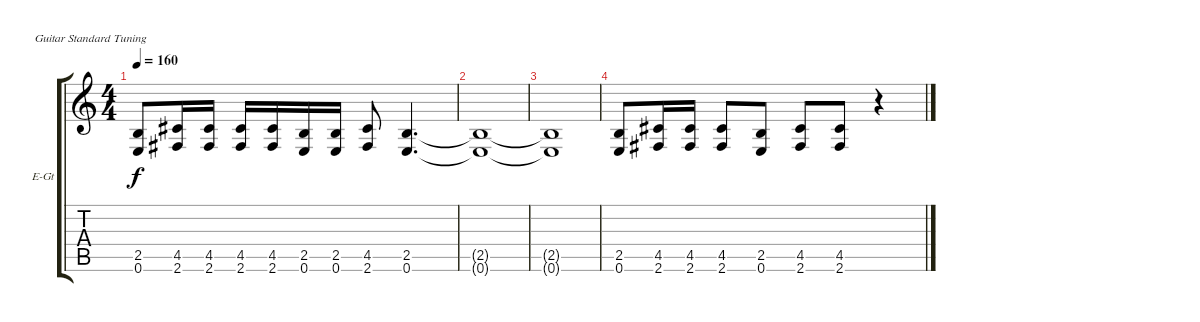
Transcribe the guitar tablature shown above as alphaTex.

\bracketExtendMode groupsimilarinstruments
\firstSystemTrackNameOrientation horizontal
\otherSystemsTrackNameOrientation horizontal
\track ("Gtr. I Rhytm" "E-Gt") {instrument overdrivenguitar}
\staff {score tabs}
\tuning (E4 B3 G3 D3 A2 E2)
\ts (4 4)
\tempo 160
\clef g2
\ks c
(2.5 0.6).8{dy f} (4.5 2.6).16 (4.5 2.6).16 (4.5 2.6).16 (4.5 2.6).16 (2.5 0.6).16 (2.5 0.6).16 (4.5 2.6).8 (2.5 0.6).4{d} |
(2.5{t} 0.6{t}).1 |
(2.5{t} 0.6{t}).1 |
(2.5 0.6).8 (4.5 2.6).16 (4.5 2.6).16 (4.5 2.6).8 (2.5 0.6).8 (4.5 2.6).8 (4.5 2.6).8 r.4
